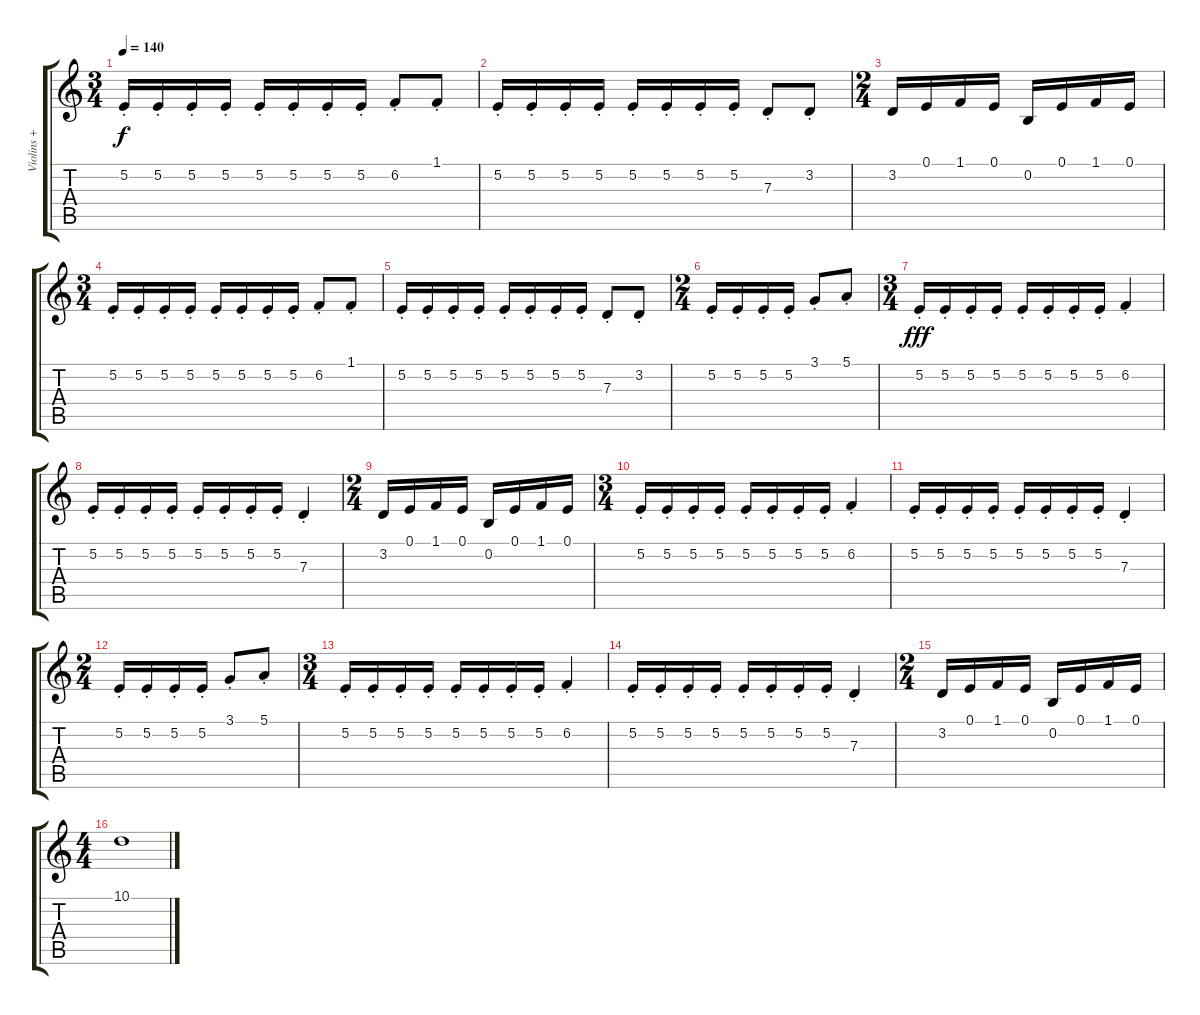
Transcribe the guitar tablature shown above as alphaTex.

\track ("Violins + Violas" "Violins + ") {instrument stringensemble1}
\staff {score tabs}
\tuning (E4 B3 G3 D3 A2 E2) {hide}
\ts (3 4)
\tempo 140
\clef g2
\ks aminor
5.2{st}.16{dy f} 5.2{st}.16 5.2{st}.16 5.2{st}.16 5.2{st}.16 5.2{st}.16 5.2{st}.16 5.2{st}.16 6.2{st}.8 1.1{st}.8 |
5.2{st}.16 5.2{st}.16 5.2{st}.16 5.2{st}.16 5.2{st}.16 5.2{st}.16 5.2{st}.16 5.2{st}.16 7.3{st}.8 3.2{st}.8 |
\ts (2 4)
3.2.16 0.1.16 1.1.16 0.1.16 0.2.16 0.1.16 1.1.16 0.1.16 |
\ts (3 4)
5.2{st}.16 5.2{st}.16 5.2{st}.16 5.2{st}.16 5.2{st}.16 5.2{st}.16 5.2{st}.16 5.2{st}.16 6.2{st}.8 1.1{st}.8 |
5.2{st}.16 5.2{st}.16 5.2{st}.16 5.2{st}.16 5.2{st}.16 5.2{st}.16 5.2{st}.16 5.2{st}.16 7.3{st}.8 3.2{st}.8 |
\ts (2 4)
5.2{st}.16 5.2{st}.16 5.2{st}.16 5.2{st}.16 3.1{st}.8 5.1{st}.8 |
\ts (3 4)
5.2{st}.16{dy fff} 5.2{st}.16 5.2{st}.16 5.2{st}.16 5.2{st}.16 5.2{st}.16 5.2{st}.16 5.2{st}.16 6.2{st}.4 |
5.2{st}.16 5.2{st}.16 5.2{st}.16 5.2{st}.16 5.2{st}.16 5.2{st}.16 5.2{st}.16 5.2{st}.16 7.3{st}.4 |
\ts (2 4)
3.2.16 0.1.16 1.1.16 0.1.16 0.2.16 0.1.16 1.1.16 0.1.16 |
\ts (3 4)
5.2{st}.16 5.2{st}.16 5.2{st}.16 5.2{st}.16 5.2{st}.16 5.2{st}.16 5.2{st}.16 5.2{st}.16 6.2{st}.4 |
5.2{st}.16 5.2{st}.16 5.2{st}.16 5.2{st}.16 5.2{st}.16 5.2{st}.16 5.2{st}.16 5.2{st}.16 7.3{st}.4 |
\ts (2 4)
5.2{st}.16 5.2{st}.16 5.2{st}.16 5.2{st}.16 3.1{st}.8 5.1{st}.8 |
\ts (3 4)
5.2{st}.16 5.2{st}.16 5.2{st}.16 5.2{st}.16 5.2{st}.16 5.2{st}.16 5.2{st}.16 5.2{st}.16 6.2{st}.4 |
5.2{st}.16 5.2{st}.16 5.2{st}.16 5.2{st}.16 5.2{st}.16 5.2{st}.16 5.2{st}.16 5.2{st}.16 7.3{st}.4 |
\ts (2 4)
3.2.16 0.1.16 1.1.16 0.1.16 0.2.16 0.1.16 1.1.16 0.1.16 |
\ts (4 4)
10.1{sl}.1
